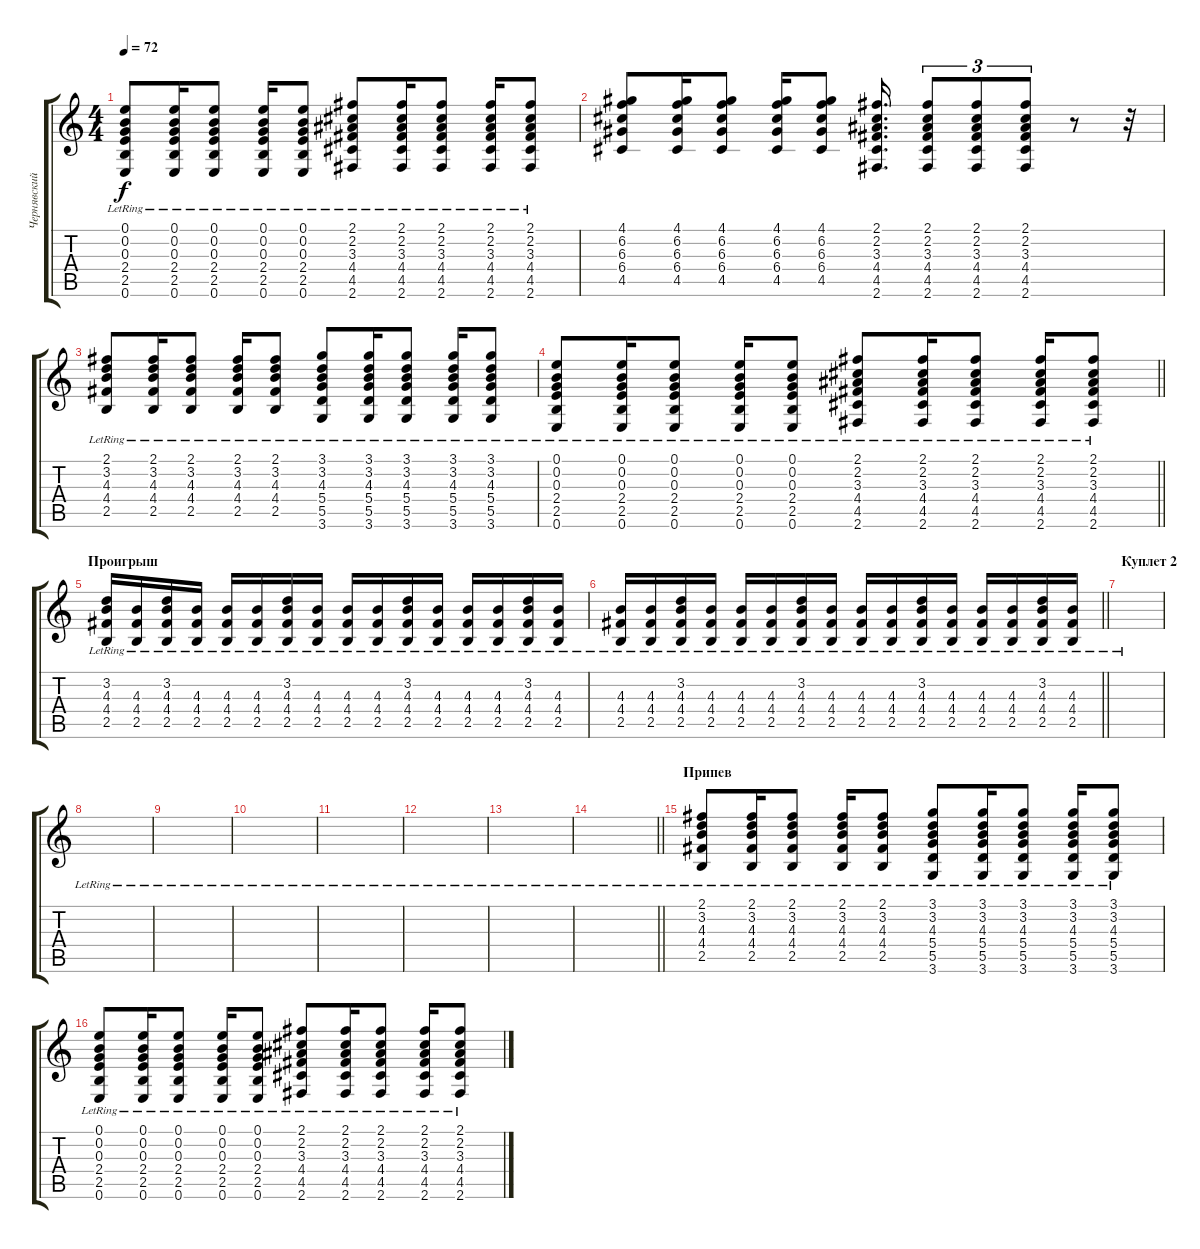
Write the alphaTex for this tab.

\track ("Чернявский 2" "Чернявский") {instrument acousticguitarsteel}
\staff {score tabs}
\tuning (E4 B3 G3 D3 A2 E2) {hide}
\ts (4 4)
\tempo 72
\clef g2
\ks c
(0.1{lr} 0.2{lr} 0.3{lr} 2.4{lr} 2.5{lr} 0.6).8{dy f} (0.1{lr} 0.2{lr} 0.3{lr} 2.4{lr} 2.5{lr} 0.6).16 (0.1{lr} 0.2{lr} 0.3{lr} 2.4{lr} 2.5{lr} 0.6).8 (0.1{lr} 0.2{lr} 0.3{lr} 2.4{lr} 2.5{lr} 0.6).16 (0.1{lr} 0.2{lr} 0.3{lr} 2.4{lr} 2.5{lr} 0.6).8 (2.1{lr} 2.2{lr} 3.3{lr} 4.4{lr} 4.5{lr} 2.6{lr}).8 (2.1{lr} 2.2{lr} 3.3{lr} 4.4{lr} 4.5{lr} 2.6{lr}).16 (2.1{lr} 2.2{lr} 3.3{lr} 4.4{lr} 4.5{lr} 2.6{lr}).8 (2.1{lr} 2.2{lr} 3.3{lr} 4.4{lr} 4.5{lr} 2.6{lr}).16 (2.1{lr} 2.2{lr} 3.3{lr} 4.4{lr} 4.5{lr} 2.6{lr}).8 |
(4.1 6.2 6.3 6.4 4.5).8 (4.1 6.2 6.3 6.4 4.5).16 (4.1 6.2 6.3 6.4 4.5).8 (4.1 6.2 6.3 6.4 4.5).16 (4.1 6.2 6.3 6.4 4.5).8 (2.1 2.2 3.3 4.4 4.5 2.6).16{d} (2.1 2.2 3.3 4.4 4.5 2.6).8{tu (3 2)} (2.1 2.2 3.3 4.4 4.5 2.6).8{tu (3 2)} (2.1 2.2 3.3 4.4 4.5 2.6).8{tu (3 2)} r.8 r.32 |
(2.1{lr} 3.2{lr} 4.3{lr} 4.4{lr} 2.5{lr}).8 (2.1{lr} 3.2{lr} 4.3{lr} 4.4{lr} 2.5{lr}).16 (2.1{lr} 3.2{lr} 4.3{lr} 4.4{lr} 2.5{lr}).8 (2.1{lr} 3.2{lr} 4.3{lr} 4.4{lr} 2.5{lr}).16 (2.1{lr} 3.2{lr} 4.3{lr} 4.4{lr} 2.5{lr}).8 (3.1{lr} 3.2{lr} 4.3{lr} 5.4{lr} 5.5{lr} 3.6{lr}).8 (3.1{lr} 3.2{lr} 4.3{lr} 5.4{lr} 5.5{lr} 3.6{lr}).16 (3.1{lr} 3.2{lr} 4.3{lr} 5.4{lr} 5.5{lr} 3.6{lr}).8 (3.1{lr} 3.2{lr} 4.3{lr} 5.4{lr} 5.5{lr} 3.6{lr}).16 (3.1{lr} 3.2{lr} 4.3{lr} 5.4{lr} 5.5{lr} 3.6{lr}).8 |
\barLineRight lightlight
(0.1{lr} 0.2{lr} 0.3{lr} 2.4{lr} 2.5{lr} 0.6).8 (0.1{lr} 0.2{lr} 0.3{lr} 2.4{lr} 2.5{lr} 0.6).16 (0.1{lr} 0.2{lr} 0.3{lr} 2.4{lr} 2.5{lr} 0.6).8 (0.1{lr} 0.2{lr} 0.3{lr} 2.4{lr} 2.5{lr} 0.6).16 (0.1{lr} 0.2{lr} 0.3{lr} 2.4{lr} 2.5{lr} 0.6).8 (2.1{lr} 2.2{lr} 3.3{lr} 4.4{lr} 4.5{lr} 2.6{lr}).8 (2.1{lr} 2.2{lr} 3.3{lr} 4.4{lr} 4.5{lr} 2.6{lr}).16 (2.1{lr} 2.2{lr} 3.3{lr} 4.4{lr} 4.5{lr} 2.6{lr}).8 (2.1{lr} 2.2{lr} 3.3{lr} 4.4{lr} 4.5{lr} 2.6{lr}).16 (2.1{lr} 2.2{lr} 3.3{lr} 4.4{lr} 4.5{lr} 2.6{lr}).8 |
\section ("" "Проигрыш")
(3.2{lr} 4.3{lr} 4.4{lr} 2.5{lr}).16 (4.3 4.4{lr} 2.5{lr}).16 (3.2{lr} 4.3{lr} 4.4{lr} 2.5{lr}).16 (4.3 4.4{lr} 2.5{lr}).16 (4.3 4.4{lr} 2.5{lr}).16 (4.3 4.4{lr} 2.5{lr}).16 (3.2{lr} 4.3{lr} 4.4{lr} 2.5{lr}).16 (4.3 4.4{lr} 2.5{lr}).16 (4.3 4.4{lr} 2.5{lr}).16 (4.3 4.4{lr} 2.5{lr}).16 (3.2{lr} 4.3{lr} 4.4{lr} 2.5{lr}).16 (4.3 4.4{lr} 2.5{lr}).16 (4.3 4.4{lr} 2.5{lr}).16 (4.3 4.4{lr} 2.5{lr}).16 (3.2{lr} 4.3{lr} 4.4{lr} 2.5{lr}).16 (4.3 4.4{lr} 2.5{lr}).16 |
\barLineRight lightlight
(4.3{lr} 4.4{lr} 2.5{lr}).16 (4.3 4.4{lr} 2.5{lr}).16 (3.2{lr} 4.3{lr} 4.4{lr} 2.5{lr}).16 (4.3 4.4{lr} 2.5{lr}).16 (4.3 4.4{lr} 2.5{lr}).16 (4.3 4.4{lr} 2.5{lr}).16 (3.2{lr} 4.3{lr} 4.4{lr} 2.5{lr}).16 (4.3 4.4{lr} 2.5{lr}).16 (4.3 4.4{lr} 2.5{lr}).16 (4.3 4.4{lr} 2.5{lr}).16 (3.2{lr} 4.3{lr} 4.4{lr} 2.5{lr}).16 (4.3 4.4{lr} 2.5{lr}).16 (4.3 4.4{lr} 2.5{lr}).16 (4.3 4.4{lr} 2.5{lr}).16 (3.2{lr} 4.3{lr} 4.4{lr} 2.5{lr}).16 (4.3 4.4{lr} 2.5{lr}).16 |
\section ("" "Куплет 2")
|
|
|
|
|
|
|
\barLineRight lightlight
|
\section ("" "Припев")
(2.1{lr} 3.2{lr} 4.3{lr} 4.4{lr} 2.5{lr}).8 (2.1{lr} 3.2{lr} 4.3{lr} 4.4{lr} 2.5{lr}).16 (2.1{lr} 3.2{lr} 4.3{lr} 4.4{lr} 2.5{lr}).8 (2.1{lr} 3.2{lr} 4.3{lr} 4.4{lr} 2.5{lr}).16 (2.1{lr} 3.2{lr} 4.3{lr} 4.4{lr} 2.5{lr}).8 (3.1{lr} 3.2{lr} 4.3{lr} 5.4{lr} 5.5{lr} 3.6{lr}).8 (3.1{lr} 3.2{lr} 4.3{lr} 5.4{lr} 5.5{lr} 3.6{lr}).16 (3.1{lr} 3.2{lr} 4.3{lr} 5.4{lr} 5.5{lr} 3.6{lr}).8 (3.1{lr} 3.2{lr} 4.3{lr} 5.4{lr} 5.5{lr} 3.6{lr}).16 (3.1{lr} 3.2{lr} 4.3{lr} 5.4{lr} 5.5{lr} 3.6{lr}).8 |
(0.1{lr} 0.2{lr} 0.3{lr} 2.4{lr} 2.5{lr} 0.6).8 (0.1{lr} 0.2{lr} 0.3{lr} 2.4{lr} 2.5{lr} 0.6).16 (0.1{lr} 0.2{lr} 0.3{lr} 2.4{lr} 2.5{lr} 0.6).8 (0.1{lr} 0.2{lr} 0.3{lr} 2.4{lr} 2.5{lr} 0.6).16 (0.1{lr} 0.2{lr} 0.3{lr} 2.4{lr} 2.5{lr} 0.6).8 (2.1{lr} 2.2{lr} 3.3{lr} 4.4{lr} 4.5{lr} 2.6{lr}).8 (2.1{lr} 2.2{lr} 3.3{lr} 4.4{lr} 4.5{lr} 2.6{lr}).16 (2.1{lr} 2.2{lr} 3.3{lr} 4.4{lr} 4.5{lr} 2.6{lr}).8 (2.1{lr} 2.2{lr} 3.3{lr} 4.4{lr} 4.5{lr} 2.6{lr}).16 (2.1{lr} 2.2{lr} 3.3{lr} 4.4{lr} 4.5{lr} 2.6{lr}).8
